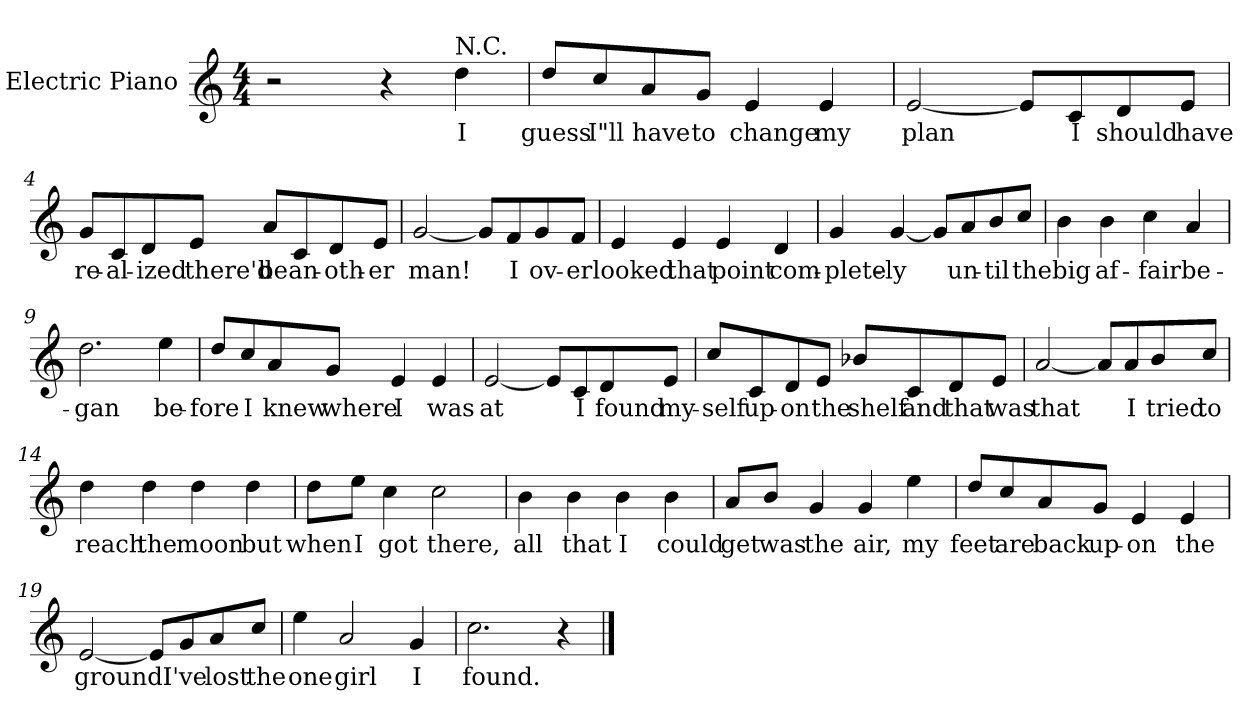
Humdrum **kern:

**kern	**text
*part1	*part1
*staff1	*staff1
*I"Electric Piano	*
*I'E.Pno	*
*clefG2	*
*k[]	*
*C:	*
*M4/4	*
=1	=1
2r	.
4r	.
!LO:TX:a:t=N.C.	!
4dd\	I
=2	=2
8dd/L	guess
8cc/	I"ll
8a/	have
8g/J	to
4e/	change
4e/	my
=3	=3
[2e/	plan
8e/L]	.
8c/	I
8d/	should
8e/J	have
!!LO:LB:g=z
=4	=4
8g/L	re-
8c/	-al-
8d/	-ized
8e/J	there'd
8a/L	be
8c/	an-
8d/	-oth-
8e/J	-er
=5	=5
[2g/	man!
8g/L]	.
8f/	I
8g/	ov-
8f/J	-er
=6	=6
4e/	looked
4e/	that
4e/	point
4d/	com-
!!LO:LB:g=z
=7	=7
4g/	-plete-
[4g/	-ly
8g/L]	.
8a/	un-
8b/	-til
8cc/J	the
=8	=8
4b\	big
4b\	af-
4cc\	-fair
4a/	be-
=9	=9
2.dd\	-gan
4ee\	be-
=10	=10
8dd/L	-fore
8cc/	I
8a/	knew
8g/J	where
4e/	I
4e/	was
!!LO:LB:g=z
=11	=11
[2e/	at
8e/L]	.
8c/	I
8d/	found
8e/J	my-
=12	=12
8cc/L	-self
8c/	up-
8d/	-on
8e/J	the
8b-X/L	shelf
8c/	and
8d/	that
8e/J	was
=13	=13
[2a/	that
8a/L]	.
8a/	I
8b/	tried
8cc/J	to
!!LO:LB:g=z
=14	=14
4dd\	reach
4dd\	the
4dd\	moon
4dd\	but
=15	=15
8dd\L	when
8ee\J	I
4cc\	got
2cc\	there,
=16	=16
4b\	all
4b\	that
4b\	I
4b\	could
=17	=17
8a/L	get
8b/J	was
4g/	the
4g/	air,
4ee\	my
!!LO:LB:g=z
=18	=18
8dd/L	feet
8cc/	are
8a/	back
8g/J	up-
4e/	-on
4e/	the
=19	=19
[2e/	ground
8e/L]	.
8g/	I've
8a/	lost
8cc/J	the
=20	=20
4ee\	one
2a/	girl
4g/	I
=21	=21
2.cc\	found.
4r	.
==	==
*-	*-
